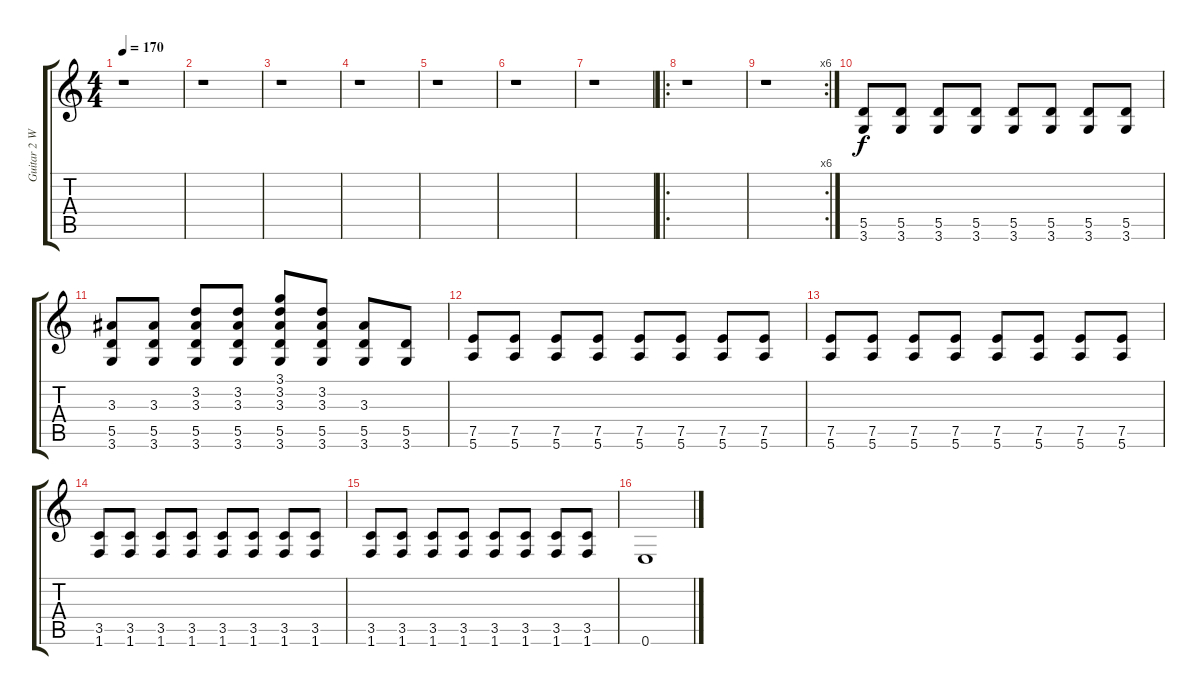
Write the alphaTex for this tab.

\track ("Guitar 2 Wah" "Guitar 2 W") {instrument overdrivenguitar}
\staff {score tabs}
\tuning (E4 B3 G3 D3 A2 E2) {hide}
\ts (4 4)
\tempo 170
\clef g2
\ks c
r.1{dy f} |
r.1 |
r.1 |
r.1 |
r.1 |
r.1 |
r.1 |
\ro
r.1 |
\rc 6
r.1 |
(5.5 3.6).8 (5.5 3.6).8 (5.5 3.6).8 (5.5 3.6).8 (5.5 3.6).8 (5.5 3.6).8 (5.5 3.6).8 (5.5 3.6).8 |
(3.3 5.5 3.6).8 (3.3 5.5 3.6).8 (3.2 3.3 5.5 3.6).8 (3.2 3.3 5.5 3.6).8 (3.1 3.2 3.3 5.5 3.6).8 (3.2 3.3 5.5 3.6).8 (3.3 5.5 3.6).8 (5.5 3.6).8 |
(7.5 5.6).8 (7.5 5.6).8 (7.5 5.6).8 (7.5 5.6).8 (7.5 5.6).8 (7.5 5.6).8 (7.5 5.6).8 (7.5 5.6).8 |
(7.5 5.6).8 (7.5 5.6).8 (7.5 5.6).8 (7.5 5.6).8 (7.5 5.6).8 (7.5 5.6).8 (7.5 5.6).8 (7.5 5.6).8 |
(3.5 1.6).8 (3.5 1.6).8 (3.5 1.6).8 (3.5 1.6).8 (3.5 1.6).8 (3.5 1.6).8 (3.5 1.6).8 (3.5 1.6).8 |
(3.5 1.6).8 (3.5 1.6).8 (3.5 1.6).8 (3.5 1.6).8 (3.5 1.6).8 (3.5 1.6).8 (3.5 1.6).8 (3.5 1.6).8 |
0.6.1
